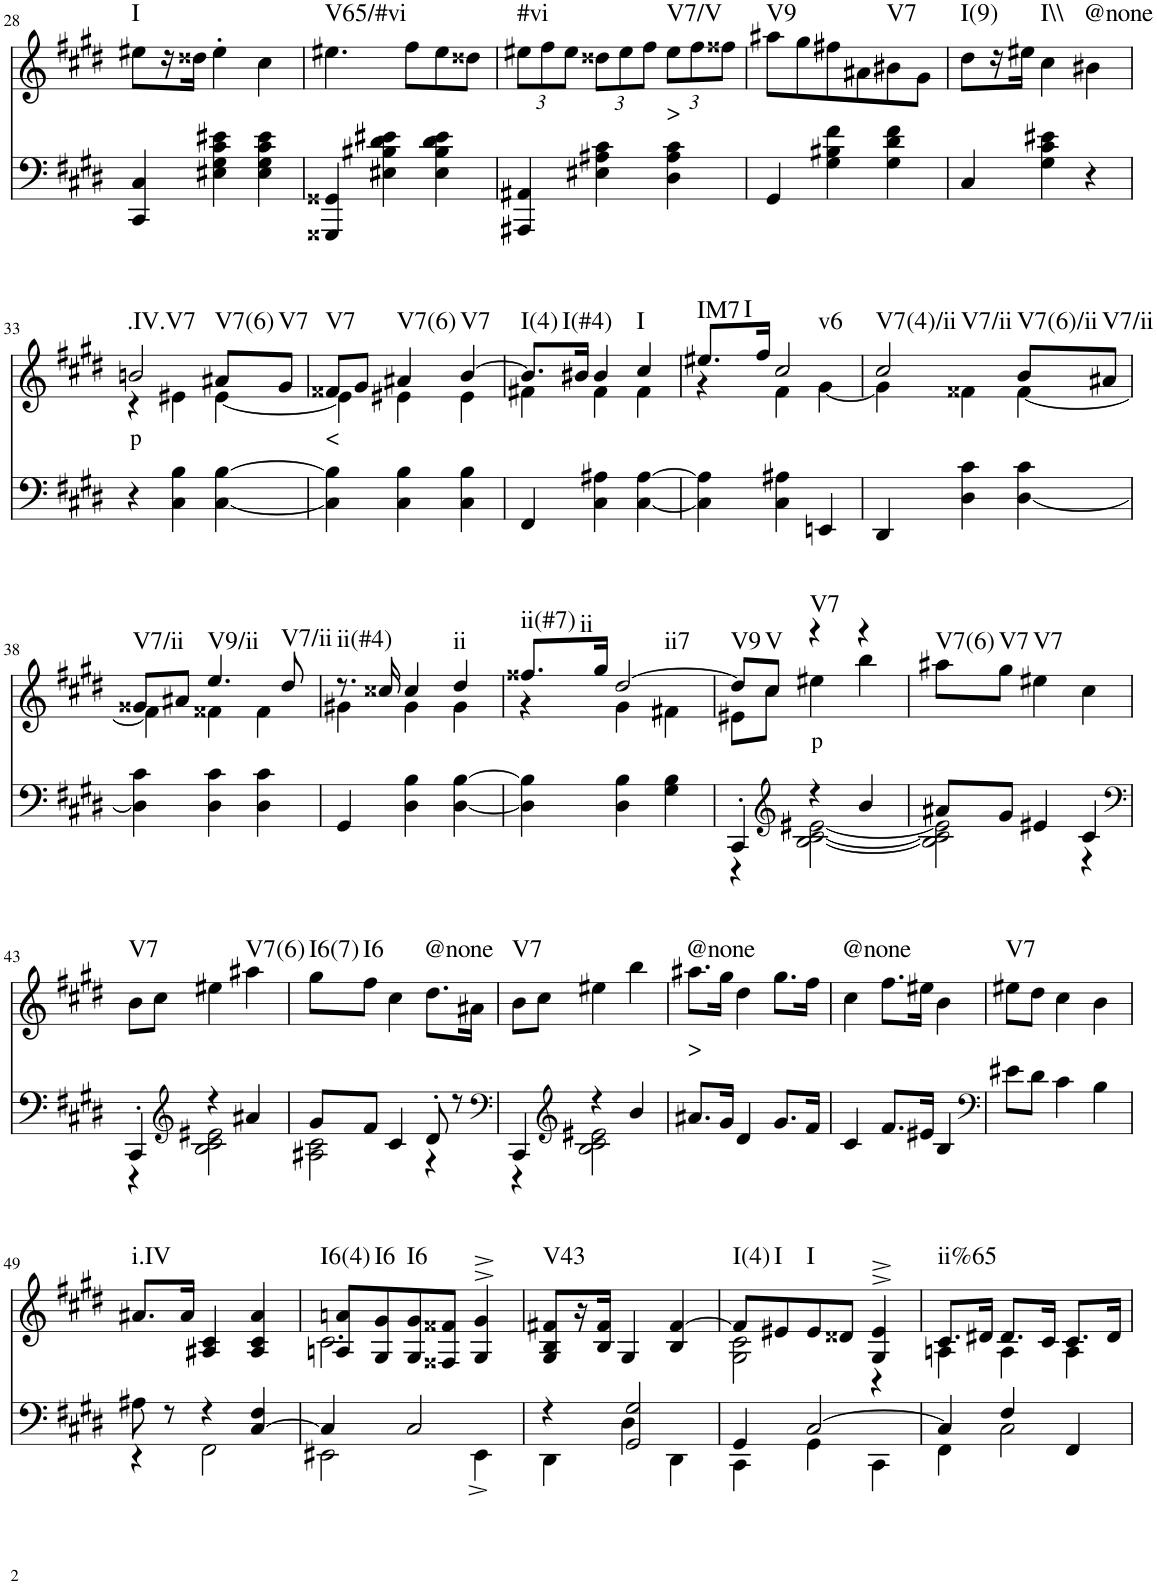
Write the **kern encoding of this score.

**kern	**kern	**text	**harte
*part2	*part1	*part1	*part1
*staff2	*staff1	*staff1	*
*I"Piano	*I"Piano	*	*
*I'Pno	*I'Pno	*	*
!!LO:PB:g=z
*clefF4	*clefG2	*	*
*k[f#c#g#d#]	*k[f#c#g#d#]	*	*
*c#:	*c#:	*	*
*M3/4	*M3/4	*	*
=28	=28	=28	=28
!	!	!	!LO:H:kt=I
4CC#/ 4C#/	8ee#X\L	.	N
.	16r	.	.
.	16dd##X\JJ	.	.
4E#X\ 4G#\ 4c#\ 4e#X\	4ee#'\	.	.
4E#\ 4G#\ 4c#\ 4e#\	4cc#\	.	.
=29	=29	=29	=29
!	!	!	!LO:H:kt=V65/#vi
4GGG##X/ 4GG##X/	4.ee#X\	.	N
4E#X\ 4B#X\ 4d#\ 4e#X\	.	.	.
.	8ff#\L	.	.
4E#\ 4B#\ 4d#\ 4e#\	8ee#\	.	.
.	8dd##X\J	.	.
=30	=30	=30	=30
*	*Xbrackettup	*	*
!	!	!	!LO:H:kt=#vi
4AAA#X/ 4AA#X/	12ee#X\L	.	N
.	12ff#\	.	.
.	12ee#\J	.	.
4E#X\ 4A#X\ 4c#\	12dd##X\L	.	.
.	12ee#\	.	.
.	12ff#\J	.	.
!	!	!LO:LY:b	!LO:H:kt=V7/V
4D#\ 4A#\ 4c#\	12ee#\L	>	N
.	12ff#\	.	.
.	12ff##X\J	.	.
=31	=31	=31	=31
!	!	!	!LO:H:kt=V9
4GG#/	8aa#X\L	.	N
.	8gg#\	.	.
4G#\ 4B#X\ 4f#\	8ff#X\	.	.
.	8a#X\	.	.
!	!	!	!LO:H:kt=V7
4G#\ 4d#\ 4f#\	8b#X\	.	N
.	8g#\J	.	.
=32	=32	=32	=32
!	!	!	!LO:H:kt=I(9)
4C#/	8dd#\L	.	N
.	16r	.	.
.	16ee#X\JJ	.	.
!	!	!	!LO:H:kt=I\\
4G#\ 4c#\ 4e#X\	4cc#\	.	N
!	!	!	!LO:H:kt=@none
4r	4b#X\	.	N
!!LO:LB:g=z
=33	=33	=33	=33
*	*^	*	*
!	!	!	!LO:LY:b	!LO:H:kt=.IV.V7
4r	2bn/	4r	p	N
4C#\ 4B\	.	4e#X\	.	.
!	!	!	!	!LO:H:kt=V7(6)
[4C#\ [4B\	8a#X/L	[4e#\	.	N
!	!	!	!	!LO:H:kt=V7
.	8g#/J	.	.	N
=34	=34	=34	=34	=34
!	!	!	!LO:LY:b	!LO:H:kt=V7
4C#\] 4B\]	8f##X/L	4e#\]	<	N
.	8g#/J	.	.	.
!	!	!	!	!LO:H:kt=V7(6)
4C#\ 4B\	4a#X/	4e#X\	.	N
!	!	!	!	!LO:H:kt=V7
4C#\ 4B\	[4b/	4e#\	.	N
=35	=35	=35	=35	=35
!	!	!	!	!LO:H:n=1:kt=I(4)
!	!	!	!	!LO:H:n=2:kt=I(#4)
4FF#/	8.b/L]	4f#X\	.	N N
.	16b#X/Jk	.	.	.
4C#\ 4A#X\	4b#/	4f#\	.	.
!	!	!	!	!LO:H:kt=I
[4C#\ [4A#\	4cc#/	4f#\	.	N
=36	=36	=36	=36	=36
!	!	!	!	!LO:H:n=1:kt=IM7
!	!	!	!	!LO:H:n=2:kt=I
4C#\] 4A#\]	8.ee#X/L	4r	.	N N
.	16ff#/Jk	.	.	.
!	!	!	!	!LO:H:kt=v6
4C#\ 4A#X\	2cc#/	4f#\	.	N
4EEn/	.	[4g#\	.	.
=37	=37	=37	=37	=37
!	!	!	!	!LO:H:n=1:kt=V7(4)/ii
!	!	!	!	!LO:H:n=2:kt=V7/ii
4DD#/	2cc#/	4g#\]	.	N N
4D#\ 4c#\	.	4f##X\	.	.
!	!	!	!	!LO:H:kt=V7(6)/ii
[4D#\ 4c#\	8b/L	[4f##\	.	N
!	!	!	!	!LO:H:kt=V7/ii
.	8a#X/J	.	.	N
!!LO:LB:g=z	!!
=38	=38	=38	=38	=38
!	!	!	!	!LO:H:kt=V7/ii
4D#\] 4c#\	8g##X/L	4f##\]	.	N
.	8a#X/J	.	.	.
!	!	!	!	!LO:H:kt=V9/ii
4D#\ 4c#\	4.ee/	4f##X\	.	N
4D#\ 4c#\	.	4f##\	.	.
!	!	!	!	!LO:H:kt=V7/ii
.	8dd#/	.	.	N
=39	=39	=39	=39	=39
!	!	!	!	!LO:H:kt=ii(#4)
4GG#/	8.r	4g#X\	.	N
.	16cc##X/	.	.	.
4D#\ 4B\	4cc##/	4g#\	.	.
!	!	!	!	!LO:H:kt=ii
[4D#\ [4B\	4dd#/	4g#\	.	N
=40	=40	=40	=40	=40
!	!	!	!	!LO:H:n=1:kt=ii(#7)
!	!	!	!	!LO:H:n=2:kt=ii
4D#\] 4B\]	8.ff##X/L	4r	.	N N
.	16gg#/Jk	.	.	.
!	!	!	!	!LO:H:kt=ii7
4D#\ 4B\	[2dd#/	4g#\	.	N
4G#\ 4B\	.	4f#X\	.	.
=41	=41	=41	=41	=41
*^	*	*	*	*
!	!	!	!	!	!LO:H:kt=V9
4CC#'/	4r	8dd#/L]	8e#X\L	.	N
!	!	!	!	!	!LO:H:kt=V
.	.	8cc#/J	8cc#\J	.	N
*clefG2	*	*	*	*	*
!	!	!	!	!LO:LY:b	!LO:H:kt=V7
4r	[2B\ [2c#\ [2e#X\	4r	4ee#X\	p	N
4b/	.	4r	4bb\	.	.
=42	=42	=42	=42	=42	=42
!	!	!	!	!	!LO:H:kt=V7(6)
*	*	*v	*v	*	*
8a#X/L	2B\] 2c#\] 2e#\]	8aa#X\L	.	N
!	!	!	!	!LO:H:kt=V7
8g#/J	.	8gg#\J	.	N
!	!	!	!	!LO:H:kt=V7
4e#X/	.	4ee#X\	.	N
4c#/	4r	4cc#\	.	.
!!LO:LB:g=z
=43	=43	=43	=43	=43
*clefF4	*	*	*	*
!	!	!	!	!LO:H:kt=V7
4CC#'/	4r	8b\L	.	N
.	.	8cc#\J	.	.
*clefG2	*	*	*	*
4r	2B\ 2c#\ 2e#X\	4ee#X\	.	.
!	!	!	!	!LO:H:kt=V7(6)
4a#X/	.	4aa#X\	.	N
=44	=44	=44	=44	=44
!	!	!	!	!LO:H:kt=I6(7)
8g#/L	2A#X\ 2c#\	8gg#\L	.	N
!	!	!	!	!LO:H:kt=I6
8f#/J	.	8ff#\J	.	N
4c#/	.	4cc#\	.	.
!	!	!	!	!LO:H:kt=@none
8d#'/	4r	8.dd#\L	.	N
8r	.	.	.	.
.	.	16a#X\Jk	.	.
=45	=45	=45	=45	=45
*clefF4	*	*	*	*
!	!	!	!	!LO:H:kt=V7
4CC#/	4r	8b\L	.	N
.	.	8cc#\J	.	.
*clefG2	*	*	*	*
4r	2B\ 2c#\ 2e#X\	4ee#X\	.	.
4b/	.	4bb\	.	.
*v	*v	*	*	*
=46	=46	=46	=46
!	!	!LO:LY:b	!LO:H:kt=@none
8.a#X/L	8.aa#X\L	>	N
16g#/Jk	16gg#\Jk	.	.
4d#/	4dd#\	.	.
8.g#/L	8.gg#\L	.	.
16f#/Jk	16ff#\Jk	.	.
=47	=47	=47	=47
!	!	!	!LO:H:kt=@none
4c#/	4cc#\	.	N
8.f#/L	8.ff#\L	.	.
16e#X/Jk	16ee#X\Jk	.	.
4B/	4b\	.	.
=48	=48	=48	=48
*clefF4	*	*	*
!	!	!	!LO:H:kt=V7
8e#X\L	8ee#X\L	.	N
8d#\J	8dd#\J	.	.
4c#\	4cc#\	.	.
4B\	4b\	.	.
!!LO:LB:g=z
=49	=49	=49	=49
*^	*	*	*
!	!	!	!	!LO:H:kt=i.IV
8A#X\	4r	8.a#X/L	.	N
8r	.	.	.	.
.	.	16a#/Jk	.	.
4r	2FF#\	4A#X/ 4c#/	.	.
[4C#/ 4F#/	.	4A#/ 4c#/ 4a#/	.	.
=50	=50	=50	=50	=50
*	*	*^	*	*
!	!	!	!	!	!LO:H:kt=I6(4)
4C#/]	2EE#X\	8An/ 8an/L	2.c#\	.	N
!	!	!	!	!	!LO:H:kt=I6
.	.	8G#/ 8g#/	.	.	N
!	!	!	!	!	!LO:H:kt=I6
2C#/	.	8G#/ 8g#/	.	.	N
.	.	8F##X/ 8f##X/J	.	.	.
.	4EE#^\	4G#/^ 4g#/^	.	.	.
*	*	*v	*v	*	*
=51	=51	=51	=51	=51
!	!	!	!	!LO:H:kt=V43
4r	4DD#\	8G#/ 8B/ 8f#X/L	.	N
.	.	16r	.	.
.	.	16B/ 16f#/JJ	.	.
2GG#/ 2G#/	4D#\	4G#/	.	.
.	4DD#\	4B/ [4f#/	.	.
=52	=52	=52	=52	=52
*	*	*^	*	*
!	!	!	!	!	!LO:H:kt=I(4)
4GG#/	4CC#\	8f#/L]	2G#\ 2c#\	.	N
!	!	!	!	!	!LO:H:kt=I
.	.	8e#X/	.	.	N
!	!	!	!	!	!LO:H:kt=I
[2C#/	4GG#\	8e#/	.	.	N
.	.	8d##X/J	.	.	.
.	4CC#\	4G#/^ 4e#/^	4r	.	.
=53	=53	=53	=53	=53	=53
!	!	!	!	!	!LO:H:kt=ii%65
4C#/]	4FF#\	8.c#/L	4An\	.	N
.	.	16d#X/Jk	.	.	.
4F#/	2C#\	8.d#/L	4A\	.	.
.	.	16c#/Jk	.	.	.
4FF#/	.	8.c#/L	4A\	.	.
.	.	16d#/Jk	.	.	.
*v	*v	*	*	*	*
*	*v	*v	*	*
=	=	=	=
*-	*-	*-	*-
